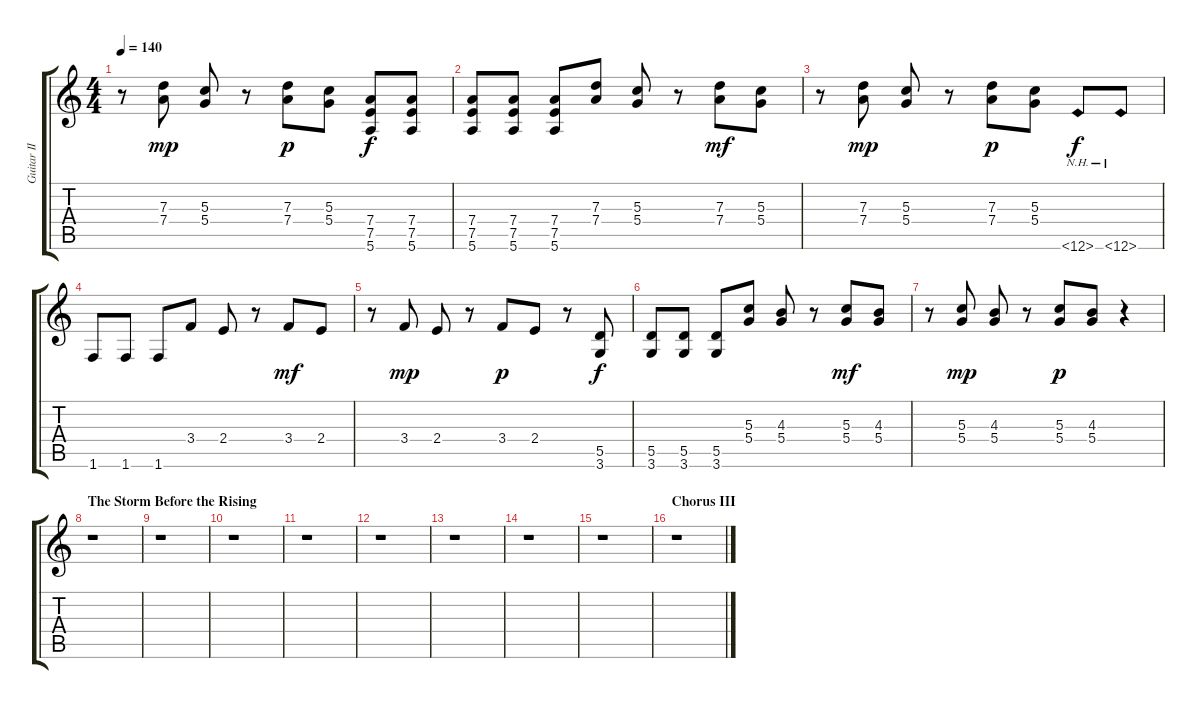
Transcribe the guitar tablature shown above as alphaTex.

\track ("Guitar II" "Guitar II") {instrument distortionguitar}
\staff {score tabs}
\tuning (E4 B3 G3 D3 A2 E2) {hide}
\ts (4 4)
\tempo 140
\clef g2
\ks c
r.8{dy mf} (7.3 7.4).8{dy mp} (5.3 5.4).8 r.8 (7.3 7.4).8{dy p} (5.3 5.4).8 (7.4 7.5 5.6).8{dy f} (7.4 7.5 5.6).8 |
(7.4 7.5 5.6).8 (7.4 7.5 5.6).8 (7.4 7.5 5.6).8 (7.3 7.4).8 (5.3 5.4).8 r.8 (7.3 7.4).8{dy mf} (5.3 5.4).8 |
r.8 (7.3 7.4).8{dy mp} (5.3 5.4).8 r.8 (7.3 7.4).8{dy p} (5.3 5.4).8 1.6{nh}.8{dy f} 1.6{nh}.8 |
1.6.8 1.6.8 1.6.8 3.4.8 2.4.8 r.8 3.4.8{dy mf} 2.4.8 |
r.8 3.4.8{dy mp} 2.4.8 r.8 3.4.8{dy p} 2.4.8 r.8 (5.5 3.6).8{dy f} |
(5.5 3.6).8 (5.5 3.6).8 (5.5 3.6).8 (5.3 5.4).8 (4.3 5.4).8 r.8 (5.3 5.4).8{dy mf} (4.3 5.4).8 |
r.8 (5.3 5.4).8{dy mp} (4.3 5.4).8 r.8 (5.3 5.4).8{dy p} (4.3 5.4).8 r.4 |
\section ("" "The Storm Before the Rising")
r.1 |
r.1 |
r.1 |
r.1 |
r.1 |
r.1 |
r.1 |
r.1 |
\section ("" "Chorus III")
r.1
